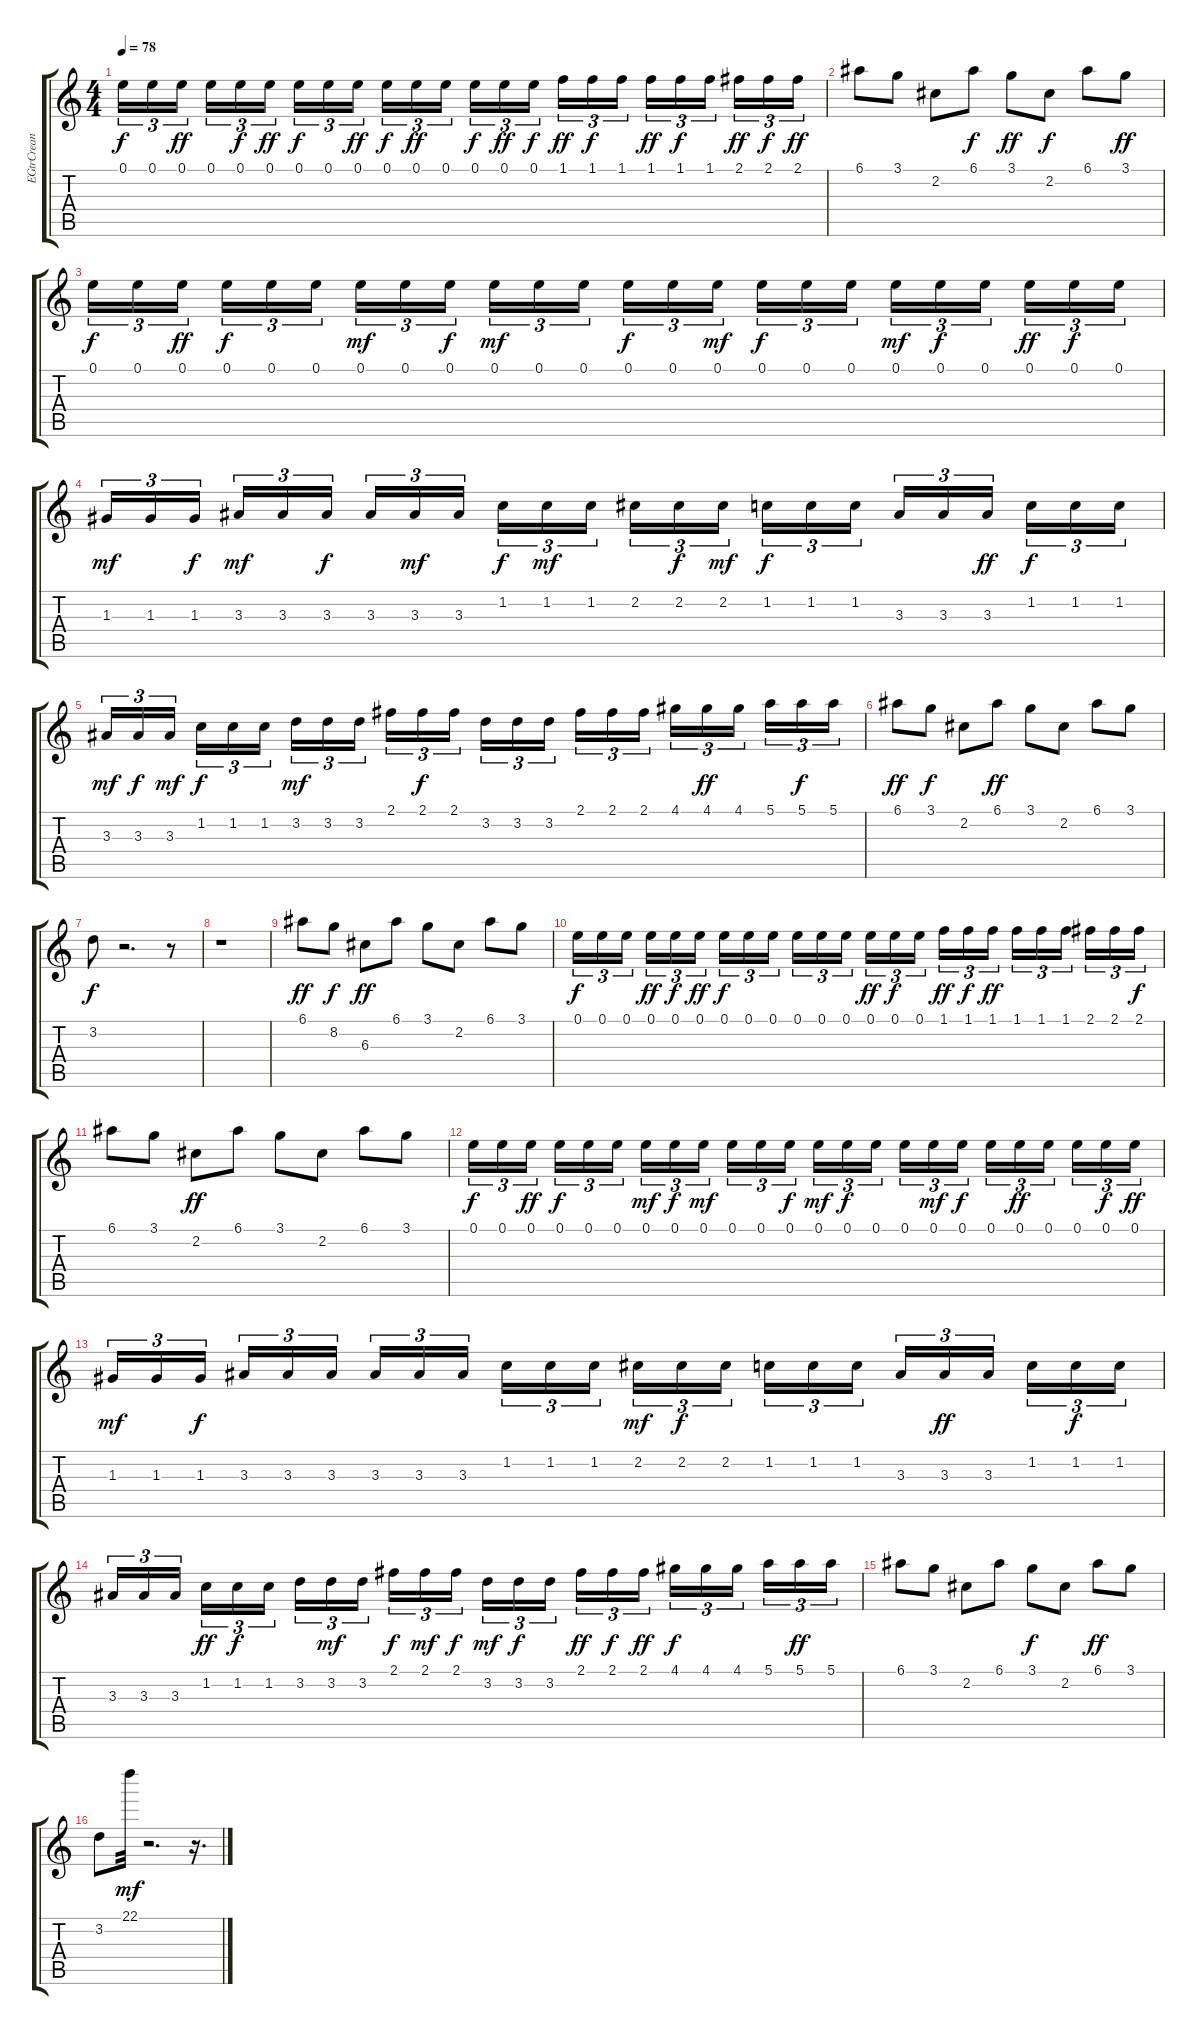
\track ("EGtrCrean" "EGtrCrean") {instrument distortionguitar}
\staff {score tabs}
\tuning (E4 B3 G3 D3 A2 E2) {hide}
\ts (4 4)
\tempo 78
\clef g2
\ks c
0.1.16{tu (3 2) dy f} 0.1.16{tu (3 2)} 0.1.16{tu (3 2) dy ff} 0.1.16{tu (3 2)} 0.1.16{tu (3 2) dy f} 0.1.16{tu (3 2) dy ff} 0.1.16{tu (3 2) dy f} 0.1.16{tu (3 2)} 0.1.16{tu (3 2) dy ff} 0.1.16{tu (3 2) dy f} 0.1.16{tu (3 2) dy ff} 0.1.16{tu (3 2)} 0.1.16{tu (3 2) dy f} 0.1.16{tu (3 2) dy ff} 0.1.16{tu (3 2) dy f} 1.1.16{tu (3 2) dy ff} 1.1.16{tu (3 2) dy f} 1.1.16{tu (3 2)} 1.1.16{tu (3 2) dy ff} 1.1.16{tu (3 2) dy f} 1.1.16{tu (3 2)} 2.1.16{tu (3 2) dy ff} 2.1.16{tu (3 2) dy f} 2.1.16{tu (3 2) dy ff} |
6.1.8 3.1.8 2.2.8 6.1.8{dy f} 3.1.8{dy ff} 2.2.8{dy f} 6.1.8 3.1.8{dy ff} |
0.1.16{tu (3 2) dy f} 0.1.16{tu (3 2)} 0.1.16{tu (3 2) dy ff} 0.1.16{tu (3 2) dy f} 0.1.16{tu (3 2)} 0.1.16{tu (3 2)} 0.1.16{tu (3 2) dy mf} 0.1.16{tu (3 2)} 0.1.16{tu (3 2) dy f} 0.1.16{tu (3 2) dy mf} 0.1.16{tu (3 2)} 0.1.16{tu (3 2)} 0.1.16{tu (3 2) dy f} 0.1.16{tu (3 2)} 0.1.16{tu (3 2) dy mf} 0.1.16{tu (3 2) dy f} 0.1.16{tu (3 2)} 0.1.16{tu (3 2)} 0.1.16{tu (3 2) dy mf} 0.1.16{tu (3 2) dy f} 0.1.16{tu (3 2)} 0.1.16{tu (3 2) dy ff} 0.1.16{tu (3 2) dy f} 0.1.16{tu (3 2)} |
1.3.16{tu (3 2) dy mf} 1.3.16{tu (3 2)} 1.3.16{tu (3 2) dy f} 3.3.16{tu (3 2) dy mf} 3.3.16{tu (3 2)} 3.3.16{tu (3 2) dy f} 3.3.16{tu (3 2)} 3.3.16{tu (3 2) dy mf} 3.3.16{tu (3 2)} 1.2.16{tu (3 2) dy f} 1.2.16{tu (3 2) dy mf} 1.2.16{tu (3 2)} 2.2.16{tu (3 2)} 2.2.16{tu (3 2) dy f} 2.2.16{tu (3 2) dy mf} 1.2.16{tu (3 2) dy f} 1.2.16{tu (3 2)} 1.2.16{tu (3 2)} 3.3.16{tu (3 2)} 3.3.16{tu (3 2)} 3.3.16{tu (3 2) dy ff} 1.2.16{tu (3 2) dy f} 1.2.16{tu (3 2)} 1.2.16{tu (3 2)} |
3.3.16{tu (3 2) dy mf} 3.3.16{tu (3 2) dy f} 3.3.16{tu (3 2) dy mf} 1.2.16{tu (3 2) dy f} 1.2.16{tu (3 2)} 1.2.16{tu (3 2)} 3.2.16{tu (3 2) dy mf} 3.2.16{tu (3 2)} 3.2.16{tu (3 2)} 2.1.16{tu (3 2)} 2.1.16{tu (3 2) dy f} 2.1.16{tu (3 2)} 3.2.16{tu (3 2)} 3.2.16{tu (3 2)} 3.2.16{tu (3 2)} 2.1.16{tu (3 2)} 2.1.16{tu (3 2)} 2.1.16{tu (3 2)} 4.1.16{tu (3 2)} 4.1.16{tu (3 2) dy ff} 4.1.16{tu (3 2)} 5.1.16{tu (3 2)} 5.1.16{tu (3 2) dy f} 5.1.16{tu (3 2)} |
6.1.8{dy ff} 3.1.8{dy f} 2.2.8 6.1.8{dy ff} 3.1.8 2.2.8 6.1.8 3.1.8 |
3.2.8{dy f} r.2{d} r.8 |
r.1 |
6.1.8{dy ff} 8.2.8{dy f} 6.3.8{dy ff} 6.1.8 3.1.8 2.2.8 6.1.8 3.1.8 |
0.1.16{tu (3 2) dy f} 0.1.16{tu (3 2)} 0.1.16{tu (3 2)} 0.1.16{tu (3 2) dy ff} 0.1.16{tu (3 2) dy f} 0.1.16{tu (3 2) dy ff} 0.1.16{tu (3 2) dy f} 0.1.16{tu (3 2)} 0.1.16{tu (3 2)} 0.1.16{tu (3 2)} 0.1.16{tu (3 2)} 0.1.16{tu (3 2)} 0.1.16{tu (3 2) dy ff} 0.1.16{tu (3 2) dy f} 0.1.16{tu (3 2)} 1.1.16{tu (3 2) dy ff} 1.1.16{tu (3 2) dy f} 1.1.16{tu (3 2) dy ff} 1.1.16{tu (3 2)} 1.1.16{tu (3 2)} 1.1.16{tu (3 2)} 2.1.16{tu (3 2)} 2.1.16{tu (3 2)} 2.1.16{tu (3 2) dy f} |
6.1.8 3.1.8 2.2.8{dy ff} 6.1.8 3.1.8 2.2.8 6.1.8 3.1.8 |
0.1.16{tu (3 2) dy f} 0.1.16{tu (3 2)} 0.1.16{tu (3 2) dy ff} 0.1.16{tu (3 2) dy f} 0.1.16{tu (3 2)} 0.1.16{tu (3 2)} 0.1.16{tu (3 2) dy mf} 0.1.16{tu (3 2) dy f} 0.1.16{tu (3 2) dy mf} 0.1.16{tu (3 2)} 0.1.16{tu (3 2)} 0.1.16{tu (3 2) dy f} 0.1.16{tu (3 2) dy mf} 0.1.16{tu (3 2) dy f} 0.1.16{tu (3 2)} 0.1.16{tu (3 2)} 0.1.16{tu (3 2) dy mf} 0.1.16{tu (3 2) dy f} 0.1.16{tu (3 2)} 0.1.16{tu (3 2) dy ff} 0.1.16{tu (3 2)} 0.1.16{tu (3 2)} 0.1.16{tu (3 2) dy f} 0.1.16{tu (3 2) dy ff} |
1.3.16{tu (3 2) dy mf} 1.3.16{tu (3 2)} 1.3.16{tu (3 2) dy f} 3.3.16{tu (3 2)} 3.3.16{tu (3 2)} 3.3.16{tu (3 2)} 3.3.16{tu (3 2)} 3.3.16{tu (3 2)} 3.3.16{tu (3 2)} 1.2.16{tu (3 2)} 1.2.16{tu (3 2)} 1.2.16{tu (3 2)} 2.2.16{tu (3 2) dy mf} 2.2.16{tu (3 2) dy f} 2.2.16{tu (3 2)} 1.2.16{tu (3 2)} 1.2.16{tu (3 2)} 1.2.16{tu (3 2)} 3.3.16{tu (3 2)} 3.3.16{tu (3 2) dy ff} 3.3.16{tu (3 2)} 1.2.16{tu (3 2)} 1.2.16{tu (3 2) dy f} 1.2.16{tu (3 2)} |
3.3.16{tu (3 2)} 3.3.16{tu (3 2)} 3.3.16{tu (3 2)} 1.2.16{tu (3 2) dy ff} 1.2.16{tu (3 2) dy f} 1.2.16{tu (3 2)} 3.2.16{tu (3 2)} 3.2.16{tu (3 2) dy mf} 3.2.16{tu (3 2)} 2.1.16{tu (3 2) dy f} 2.1.16{tu (3 2) dy mf} 2.1.16{tu (3 2) dy f} 3.2.16{tu (3 2) dy mf} 3.2.16{tu (3 2) dy f} 3.2.16{tu (3 2)} 2.1.16{tu (3 2) dy ff} 2.1.16{tu (3 2) dy f} 2.1.16{tu (3 2) dy ff} 4.1.16{tu (3 2) dy f} 4.1.16{tu (3 2)} 4.1.16{tu (3 2)} 5.1.16{tu (3 2)} 5.1.16{tu (3 2) dy ff} 5.1.16{tu (3 2)} |
6.1.8 3.1.8 2.2.8 6.1.8 3.1.8{dy f} 2.2.8 6.1.8{dy ff} 3.1.8 |
3.2.8 22.1.32{dy mf} r.2{d} r.16{d}
